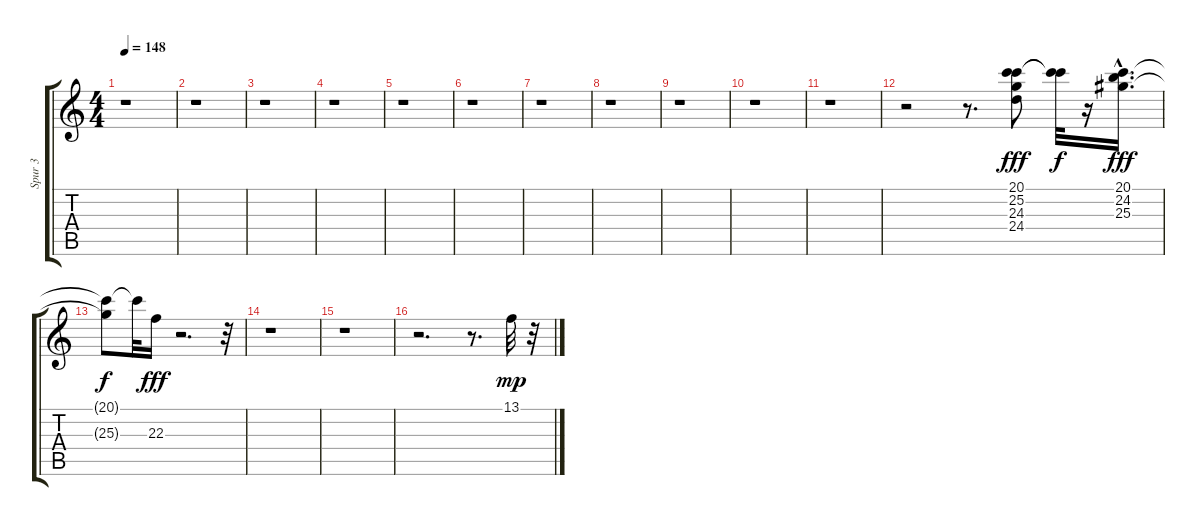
\track ("Spur 3" "Spur 3") {instrument rockorgan}
\staff {score tabs}
\tuning (E4 B3 G3 D3 A2 E2) {hide}
\ts (4 4)
\tempo 148
\clef g2
\ks c
r.1{dy fff instrument rockorgan} |
r.1 |
r.1 |
r.1 |
r.1 |
r.1 |
r.1 |
r.1 |
r.1 |
r.1 |
r.1 |
r.2 r.8{d} (20.1 25.2 24.3 24.4).8 (20.1{t} 25.2{t}).32{dy f} r.16 (20.1{hac} 24.2 25.3{hac}).16{d dy fff} |
(20.1{t} 25.3{t}).8{dy f} 20.1{t}.32 22.3.16{dy fff} r.2{d} r.32 |
r.1 |
r.1 |
r.2{d} r.8{d} 13.1.32{dy mp} r.32
